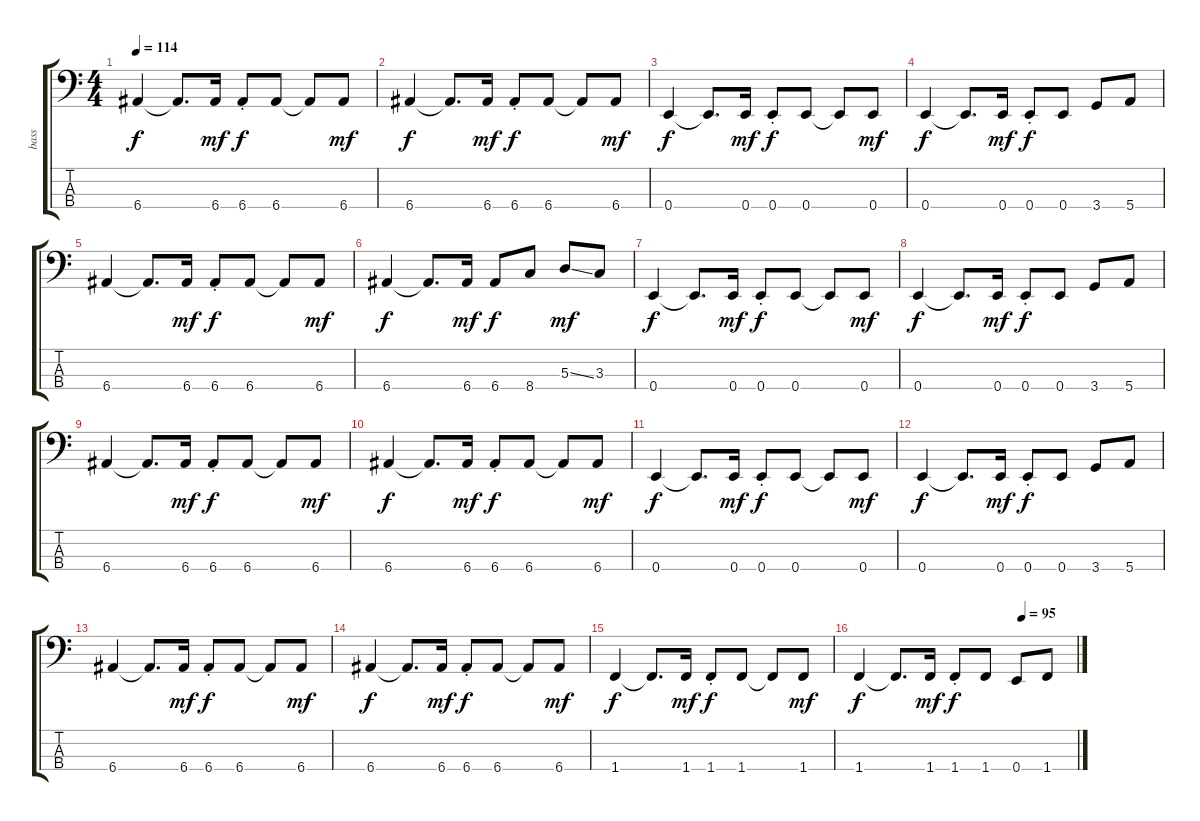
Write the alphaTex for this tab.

\track ("bass" "bass") {instrument electricbassfinger}
\staff {score tabs}
\tuning (G2 D2 A1 E1) {hide}
\ts (4 4)
\tempo 114
\clef f4
\ks c
6.4.4{dy f} 6.4{t}.8{d} 6.4.16{dy mf} 6.4{st}.8{dy f} 6.4.8 6.4{t}.8 6.4.8{dy mf} |
6.4.4{dy f} 6.4{t}.8{d} 6.4.16{dy mf} 6.4{st}.8{dy f} 6.4.8 6.4{t}.8 6.4.8{dy mf} |
0.4.4{dy f} 0.4{t}.8{d} 0.4.16{dy mf} 0.4{st}.8{dy f} 0.4.8 0.4{t}.8 0.4.8{dy mf} |
0.4.4{dy f} 0.4{t}.8{d} 0.4.16{dy mf} 0.4{st}.8{dy f} 0.4.8 3.4.8 5.4.8 |
6.4.4 6.4{t}.8{d} 6.4.16{dy mf} 6.4{st}.8{dy f} 6.4.8 6.4{t}.8 6.4.8{dy mf} |
6.4.4{dy f} 6.4{t}.8{d} 6.4.16{dy mf} 6.4.8{dy f} 8.4.8 5.3{ss}.8{dy mf} 3.3.8 |
0.4.4{dy f} 0.4{t}.8{d} 0.4.16{dy mf} 0.4{st}.8{dy f} 0.4.8 0.4{t}.8 0.4.8{dy mf} |
0.4.4{dy f} 0.4{t}.8{d} 0.4.16{dy mf} 0.4{st}.8{dy f} 0.4.8 3.4.8 5.4.8 |
6.4.4 6.4{t}.8{d} 6.4.16{dy mf} 6.4{st}.8{dy f} 6.4.8 6.4{t}.8 6.4.8{dy mf} |
6.4.4{dy f} 6.4{t}.8{d} 6.4.16{dy mf} 6.4{st}.8{dy f} 6.4.8 6.4{t}.8 6.4.8{dy mf} |
0.4.4{dy f} 0.4{t}.8{d} 0.4.16{dy mf} 0.4{st}.8{dy f} 0.4.8 0.4{t}.8 0.4.8{dy mf} |
0.4.4{dy f} 0.4{t}.8{d} 0.4.16{dy mf} 0.4{st}.8{dy f} 0.4.8 3.4.8 5.4.8 |
6.4.4 6.4{t}.8{d} 6.4.16{dy mf} 6.4{st}.8{dy f} 6.4.8 6.4{t}.8 6.4.8{dy mf} |
6.4.4{dy f} 6.4{t}.8{d} 6.4.16{dy mf} 6.4{st}.8{dy f} 6.4.8 6.4{t}.8 6.4.8{dy mf} |
1.4.4{dy f} 1.4{t}.8{d} 1.4.16{dy mf} 1.4{st}.8{dy f} 1.4.8 1.4{t}.8 1.4.8{dy mf} |
\tempo (95 0.75)
1.4.4{dy f} 1.4{t}.8{d} 1.4.16{dy mf} 1.4{st}.8{dy f} 1.4.8 0.4.8 1.4.8
